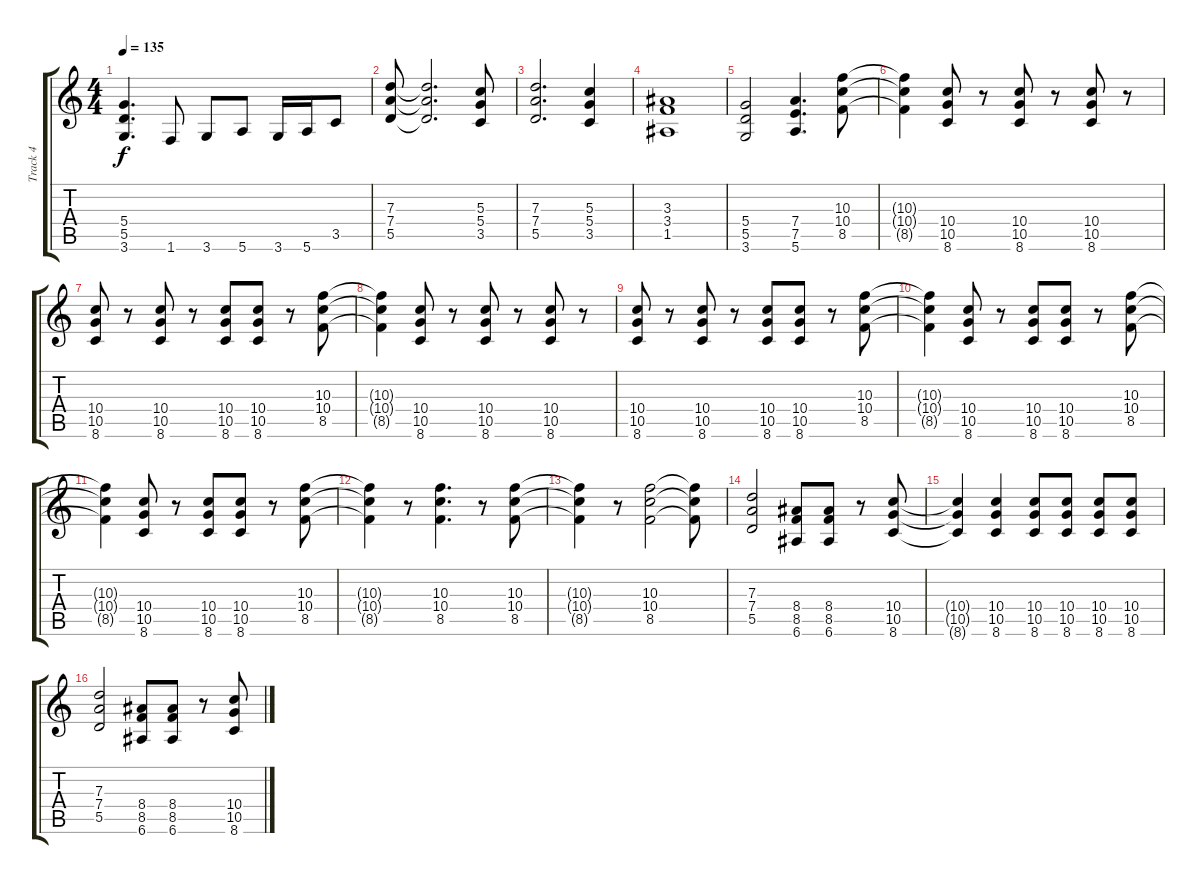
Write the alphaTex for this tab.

\track ("Track 4" "Track 4") {instrument overdrivenguitar}
\staff {score tabs}
\tuning (E4 B3 G3 D3 A2 E2) {hide}
\ts (4 4)
\tempo 135
\clef g2
\ks c
(5.4 5.5 3.6).4{d dy f} 1.6.8 3.6.8 5.6.8 3.6.16 5.6.16 3.5.8 |
(7.3 7.4 5.5).8 (7.3{t} 7.4{t} 5.5{t}).2{d} (5.3 5.4 3.5).8 |
(7.3 7.4 5.5).2{d} (5.3 5.4 3.5).4 |
(3.3 3.4 1.5).1 |
(5.4 5.5 3.6).2 (7.4 7.5 5.6).4{d} (10.3 10.4 8.5).8 |
(10.3{t} 10.4{t} 8.5{t}).4 (10.4 10.5 8.6).8 r.8 (10.4 10.5 8.6).8 r.8 (10.4 10.5 8.6).8 r.8 |
(10.4 10.5 8.6).8 r.8 (10.4 10.5 8.6).8 r.8 (10.4 10.5 8.6).8 (10.4 10.5 8.6).8 r.8 (10.3 10.4 8.5).8 |
(10.3{t} 10.4{t} 8.5{t}).4 (10.4 10.5 8.6).8 r.8 (10.4 10.5 8.6).8 r.8 (10.4 10.5 8.6).8 r.8 |
(10.4 10.5 8.6).8 r.8 (10.4 10.5 8.6).8 r.8 (10.4 10.5 8.6).8 (10.4 10.5 8.6).8 r.8 (10.3 10.4 8.5).8 |
(10.3{t} 10.4{t} 8.5{t}).4 (10.4 10.5 8.6).8 r.8 (10.4 10.5 8.6).8 (10.4 10.5 8.6).8 r.8 (10.3 10.4 8.5).8 |
(10.3{t} 10.4{t} 8.5{t}).4 (10.4 10.5 8.6).8 r.8 (10.4 10.5 8.6).8 (10.4 10.5 8.6).8 r.8 (10.3 10.4 8.5).8 |
(10.3{t} 10.4{t} 8.5{t}).4 r.8 (10.3 10.4 8.5).4{d} r.8 (10.3 10.4 8.5).8 |
(10.3{t} 10.4{t} 8.5{t}).4 r.8 (10.3 10.4 8.5).2 (10.3{t} 10.4{t} 8.5{t}).8 |
(7.3 7.4 5.5).2 (8.4 8.5 6.6).8 (8.4 8.5 6.6).8 r.8 (10.4 10.5 8.6).8 |
(10.4{t} 10.5{t} 8.6{t}).4 (10.4 10.5 8.6).4 (10.4 10.5 8.6).8 (10.4 10.5 8.6).8 (10.4 10.5 8.6).8 (10.4 10.5 8.6).8 |
(7.3 7.4 5.5).2 (8.4 8.5 6.6).8 (8.4 8.5 6.6).8 r.8 (10.4 10.5 8.6).8
